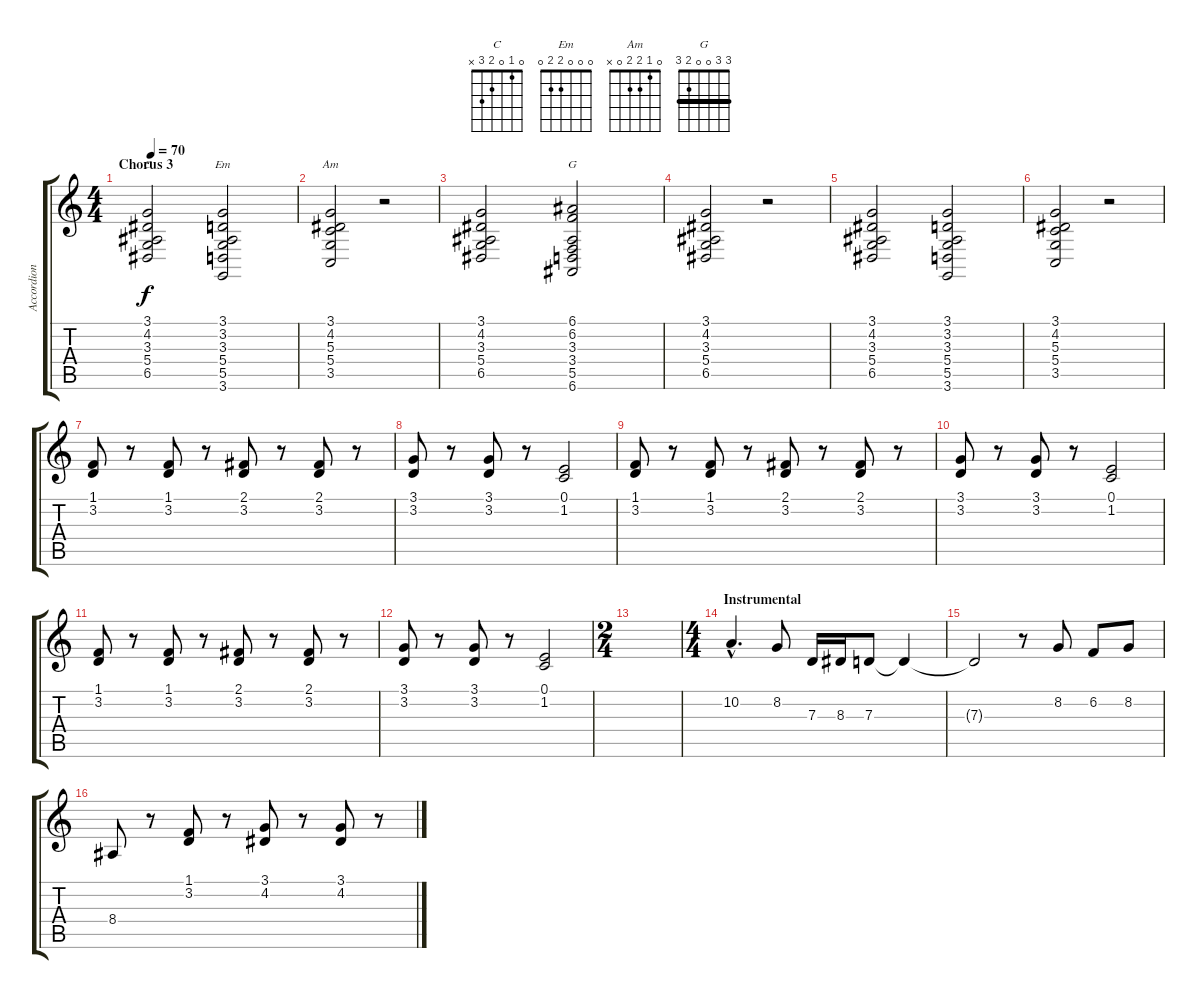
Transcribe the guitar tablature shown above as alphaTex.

\track ("Accordion" "Accordion") {instrument accordion}
\staff {score tabs}
\tuning (E4 B3 G3 D3 A2 E2) {hide}
\chord ("C" 0 1 0 2 3 x)
\chord ("Em" 0 0 0 2 2 0)
\chord ("Am" 0 1 2 2 0 x)
\chord ("G" 3 3 0 0 2 3) {barre 3}
\ts (4 4)
\section ("" "Chorus 3")
\tempo 70
\clef g2
\ks c
(3.1 4.2 3.3 5.4 6.5).2{ch "C" dy f volume 8} (3.1 3.2 3.3 5.4 5.5 3.6).2{ch "Em"} |
(3.1 4.2 5.3 5.4 3.5).2{ch "Am"} r.2 |
(3.1 4.2 3.3 5.4 6.5).2 (6.1 6.2 3.3 3.4 5.5 6.6).2{ch "G"} |
(3.1 4.2 3.3 5.4 6.5).2 r.2 |
(3.1 4.2 3.3 5.4 6.5).2 (3.1 3.2 3.3 5.4 5.5 3.6).2 |
(3.1 4.2 5.3 5.4 3.5).2 r.2 |
(1.1 3.2).8 r.8 (1.1 3.2).8 r.8 (2.1 3.2).8 r.8 (2.1 3.2).8 r.8 |
(3.1 3.2).8 r.8 (3.1 3.2).8 r.8 (0.1 1.2).2 |
(1.1 3.2).8 r.8 (1.1 3.2).8 r.8 (2.1 3.2).8 r.8 (2.1 3.2).8 r.8 |
(3.1 3.2).8 r.8 (3.1 3.2).8 r.8 (0.1 1.2).2 |
(1.1 3.2).8 r.8 (1.1 3.2).8 r.8 (2.1 3.2).8 r.8 (2.1 3.2).8 r.8 |
(3.1 3.2).8 r.8 (3.1 3.2).8 r.8 (0.1 1.2).2 |
\ts (2 4)
|
\ts (4 4)
\section ("" "Instrumental")
10.2{hac}.4{d volume 13} 8.2.8 7.3.16 8.3.16 7.3.8 7.3{t}.4 |
7.3{t}.2 r.8 8.2.8 6.2.8 8.2.8 |
8.4.8 r.8 (1.1 3.2).8 r.8 (3.1 4.2).8 r.8 (3.1 4.2).8 r.8
